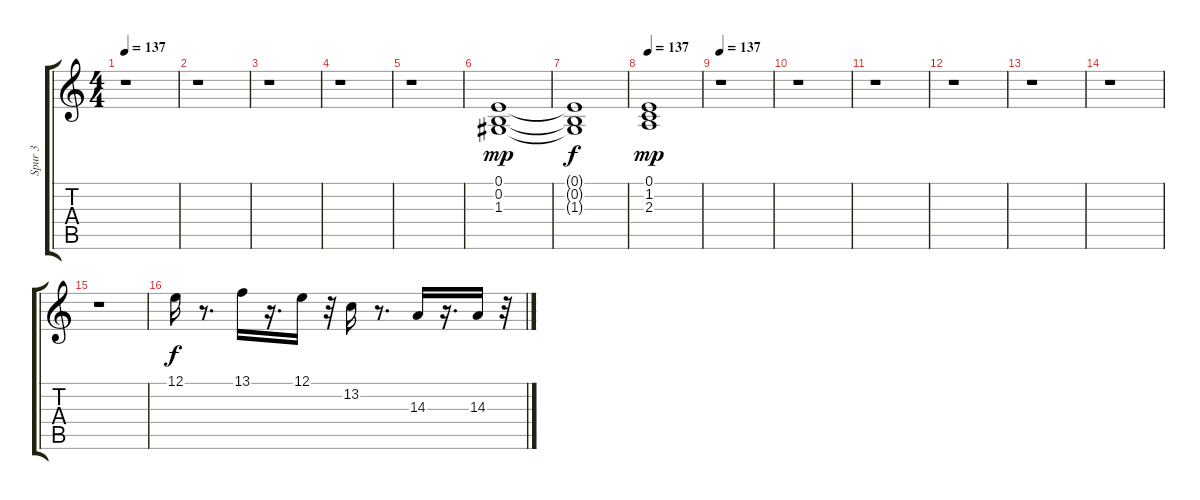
\track ("Spur 3" "Spur 3") {instrument shakuhachi}
\staff {score tabs}
\tuning (E4 B3 G3 D3 A2 E2) {hide}
\ts (4 4)
\tempo 137
\clef g2
\ks c
r.1{dy f} |
r.1 |
r.1 |
r.1 |
r.1 |
(0.1 0.2 1.3).1{dy mp} |
(0.1{t} 0.2{t} 1.3{t}).1{dy f} |
\tempo 137
(0.1 1.2 2.3).1{dy mp volume 8} |
\tempo 137
r.1 |
r.1 |
r.1 |
r.1 |
r.1 |
r.1 |
r.1 |
12.1.16{dy f volume 11} r.8{d} 13.1.16 r.16{d} 12.1.16 r.32 13.2.16{volume 11} r.8{d} 14.3.16{volume 11} r.16{d} 14.3.16 r.32
